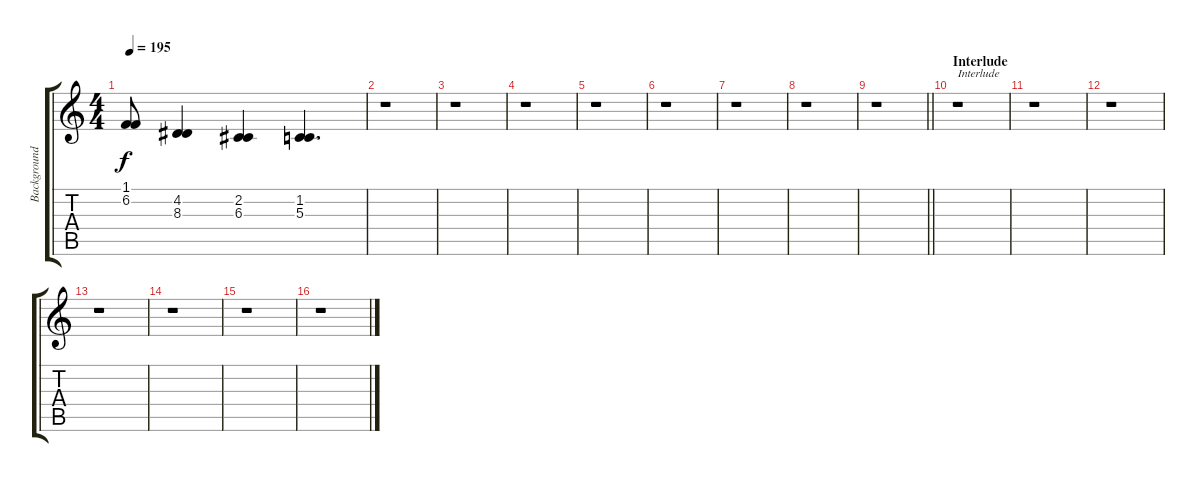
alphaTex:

\track ("Background Vocal" "Background") {instrument oboe}
\staff {score tabs}
\tuning (E4 B3 G3 D3 A2 E2) {hide}
\ts (4 4)
\tempo 195
\clef g2
\ks c
(1.1{t} 6.2{t}).8{dy f} (4.2 8.3).4 (2.2 6.3).4 (1.2 5.3).4{d} |
r.1 |
r.1 |
r.1 |
r.1 |
r.1 |
r.1 |
r.1 |
\barLineRight lightlight
r.1 |
\section ("" "Interlude")
r.1{txt "Interlude"} |
r.1 |
r.1 |
r.1 |
r.1 |
r.1 |
r.1
